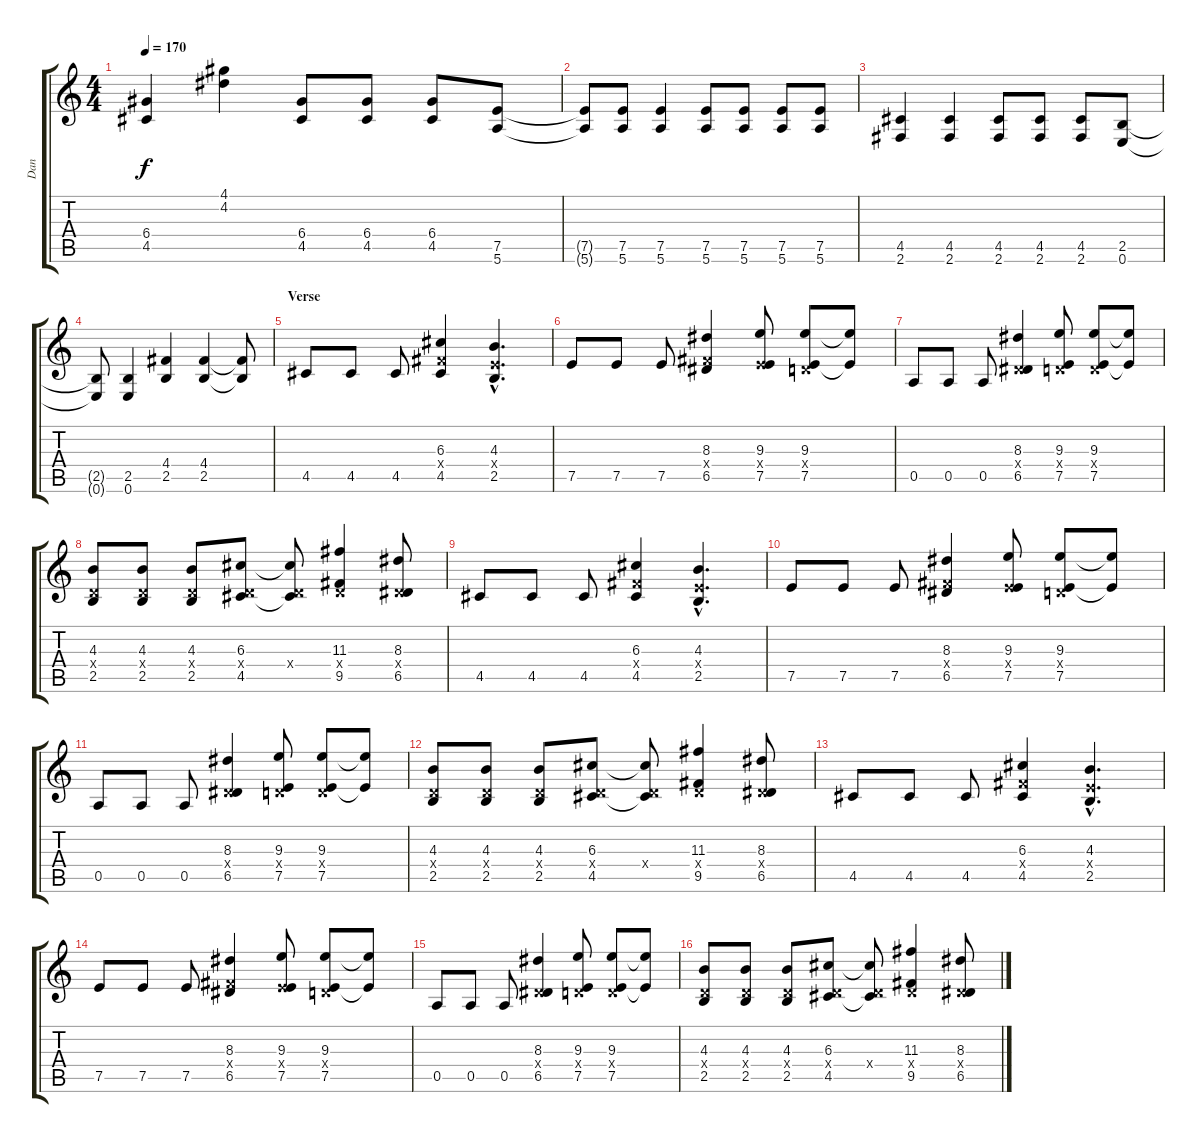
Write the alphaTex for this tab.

\track ("Dan" "Dan") {instrument distortionguitar}
\staff {score tabs}
\tuning (E4 B3 G3 D3 A2 E2) {hide}
\ts (4 4)
\tempo 170
\clef g2
\ks c
(6.4 4.5).4{dy f} (4.1 4.2).4 (6.4 4.5).8 (6.4 4.5).8 (6.4 4.5).8 (7.5 5.6).8 |
(7.5{t} 5.6{t}).8 (7.5 5.6).8 (7.5 5.6).4 (7.5 5.6).8 (7.5 5.6).8 (7.5 5.6).8 (7.5 5.6).8 |
(4.5 2.6).4 (4.5 2.6).4 (4.5 2.6).8 (4.5 2.6).8 (4.5 2.6).8 (2.5 0.6).8 |
(2.5{t} 0.6{t}).8 (2.5 0.6).4 (4.4 2.5).4 (4.4 2.5).4 (4.4{t} 2.5{t}).8 |
\section ("" "Verse")
4.5.8 4.5.8 4.5.8 (6.3 4.4{x} 4.5).4 (4.3{hac} 2.4{hac x} 2.5{hac}).4{d} |
7.5.8 7.5.8 7.5.8 (8.3 4.4{x} 6.5).4 (9.3 2.4{x} 7.5).8 (9.3 0.4{x} 7.5).8 (9.3{t} 7.5{t}).8 |
0.5.8 0.5.8 0.5.8 (8.3 0.4{x} 6.5).4 (9.3 0.4{x} 7.5).8 (9.3 0.4{x} 7.5).8 (9.3{t} 7.5{t}).8 |
(4.3 0.4{x} 2.5).8 (4.3 0.4{x} 2.5).8 (4.3 0.4{x} 2.5).8 (6.3 0.4{x} 4.5).8 (6.3{t} 0.4{x} 4.5{t}).8 (11.3 0.4{x} 9.5).4 (8.3 0.4{x} 6.5).8 |
4.5.8 4.5.8 4.5.8 (6.3 4.4{x} 4.5).4 (4.3{hac} 2.4{hac x} 2.5{hac}).4{d} |
7.5.8 7.5.8 7.5.8 (8.3 4.4{x} 6.5).4 (9.3 2.4{x} 7.5).8 (9.3 0.4{x} 7.5).8 (9.3{t} 7.5{t}).8 |
0.5.8 0.5.8 0.5.8 (8.3 0.4{x} 6.5).4 (9.3 0.4{x} 7.5).8 (9.3 0.4{x} 7.5).8 (9.3{t} 7.5{t}).8 |
(4.3 0.4{x} 2.5).8 (4.3 0.4{x} 2.5).8 (4.3 0.4{x} 2.5).8 (6.3 0.4{x} 4.5).8 (6.3{t} 0.4{x} 4.5{t}).8 (11.3 0.4{x} 9.5).4 (8.3 0.4{x} 6.5).8 |
4.5.8 4.5.8 4.5.8 (6.3 4.4{x} 4.5).4 (4.3{hac} 2.4{hac x} 2.5{hac}).4{d} |
7.5.8 7.5.8 7.5.8 (8.3 4.4{x} 6.5).4 (9.3 2.4{x} 7.5).8 (9.3 0.4{x} 7.5).8 (9.3{t} 7.5{t}).8 |
0.5.8 0.5.8 0.5.8 (8.3 0.4{x} 6.5).4 (9.3 0.4{x} 7.5).8 (9.3 0.4{x} 7.5).8 (9.3{t} 7.5{t}).8 |
(4.3 0.4{x} 2.5).8 (4.3 0.4{x} 2.5).8 (4.3 0.4{x} 2.5).8 (6.3 0.4{x} 4.5).8 (6.3{t} 0.4{x} 4.5{t}).8 (11.3 0.4{x} 9.5).4 (8.3 0.4{x} 6.5).8
